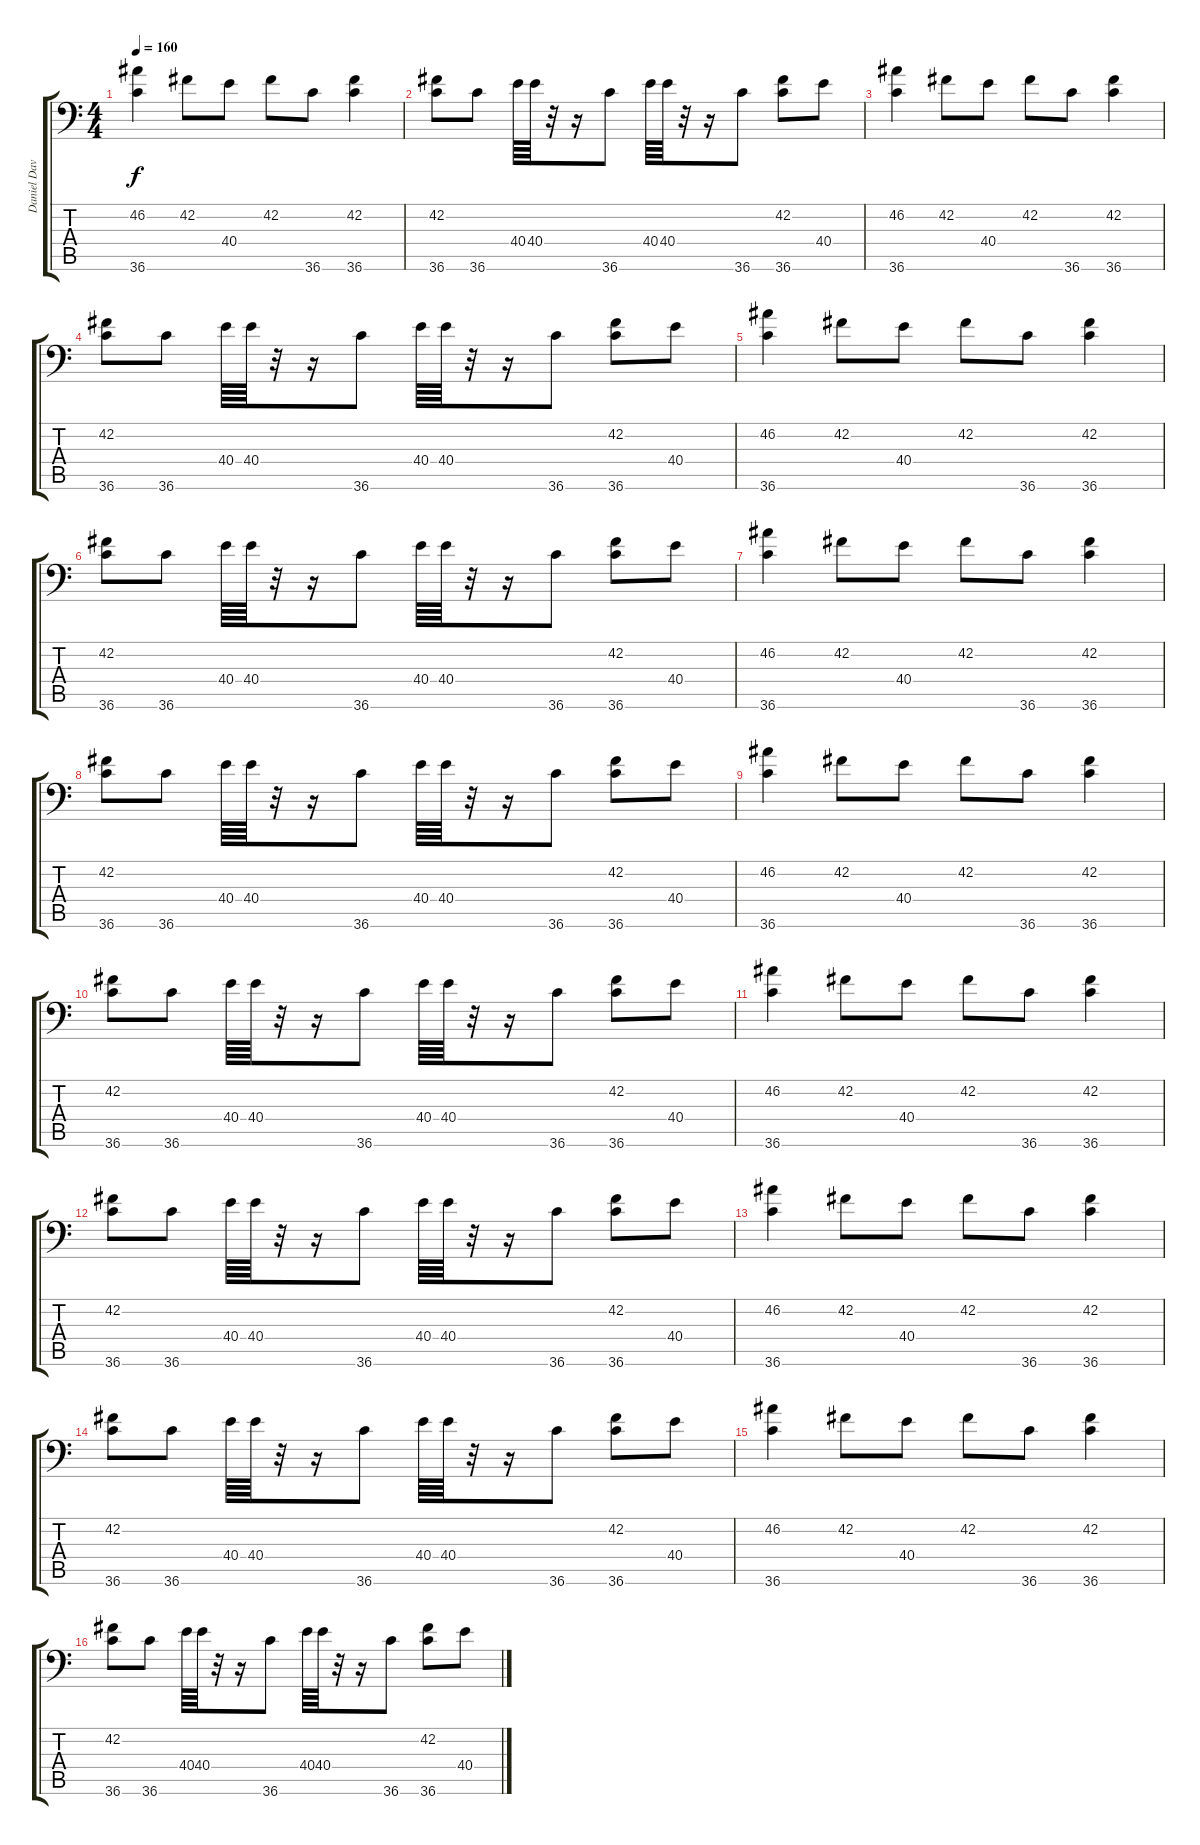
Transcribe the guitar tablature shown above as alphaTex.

\track ("Daniel Davison - Drums" "Daniel Dav") {instrument acousticgrandpiano}
\staff {score tabs}
\tuning (C-1 C-1 C-1 C-1 C-1 C-1) {hide}
\ts (4 4)
\tempo 160
\clef f4
\ks c
(46.2 36.6).4{dy f} 42.2.8 40.4.8 42.2.8 36.6.8 (42.2 36.6).4 |
(42.2 36.6).8 36.6.8 40.4.64 40.4.64 r.32 r.16 36.6.8 40.4.64 40.4.64 r.32 r.16 36.6.8 (42.2 36.6).8 40.4.8 |
(46.2 36.6).4 42.2.8 40.4.8 42.2.8 36.6.8 (42.2 36.6).4 |
(42.2 36.6).8 36.6.8 40.4.64 40.4.64 r.32 r.16 36.6.8 40.4.64 40.4.64 r.32 r.16 36.6.8 (42.2 36.6).8 40.4.8 |
(46.2 36.6).4 42.2.8 40.4.8 42.2.8 36.6.8 (42.2 36.6).4 |
(42.2 36.6).8 36.6.8 40.4.64 40.4.64 r.32 r.16 36.6.8 40.4.64 40.4.64 r.32 r.16 36.6.8 (42.2 36.6).8 40.4.8 |
(46.2 36.6).4 42.2.8 40.4.8 42.2.8 36.6.8 (42.2 36.6).4 |
(42.2 36.6).8 36.6.8 40.4.64 40.4.64 r.32 r.16 36.6.8 40.4.64 40.4.64 r.32 r.16 36.6.8 (42.2 36.6).8 40.4.8 |
(46.2 36.6).4 42.2.8 40.4.8 42.2.8 36.6.8 (42.2 36.6).4 |
(42.2 36.6).8 36.6.8 40.4.64 40.4.64 r.32 r.16 36.6.8 40.4.64 40.4.64 r.32 r.16 36.6.8 (42.2 36.6).8 40.4.8 |
(46.2 36.6).4 42.2.8 40.4.8 42.2.8 36.6.8 (42.2 36.6).4 |
(42.2 36.6).8 36.6.8 40.4.64 40.4.64 r.32 r.16 36.6.8 40.4.64 40.4.64 r.32 r.16 36.6.8 (42.2 36.6).8 40.4.8 |
(46.2 36.6).4 42.2.8 40.4.8 42.2.8 36.6.8 (42.2 36.6).4 |
(42.2 36.6).8 36.6.8 40.4.64 40.4.64 r.32 r.16 36.6.8 40.4.64 40.4.64 r.32 r.16 36.6.8 (42.2 36.6).8 40.4.8 |
(46.2 36.6).4 42.2.8 40.4.8 42.2.8 36.6.8 (42.2 36.6).4 |
(42.2 36.6).8 36.6.8 40.4.64 40.4.64 r.32 r.16 36.6.8 40.4.64 40.4.64 r.32 r.16 36.6.8 (42.2 36.6).8 40.4.8
